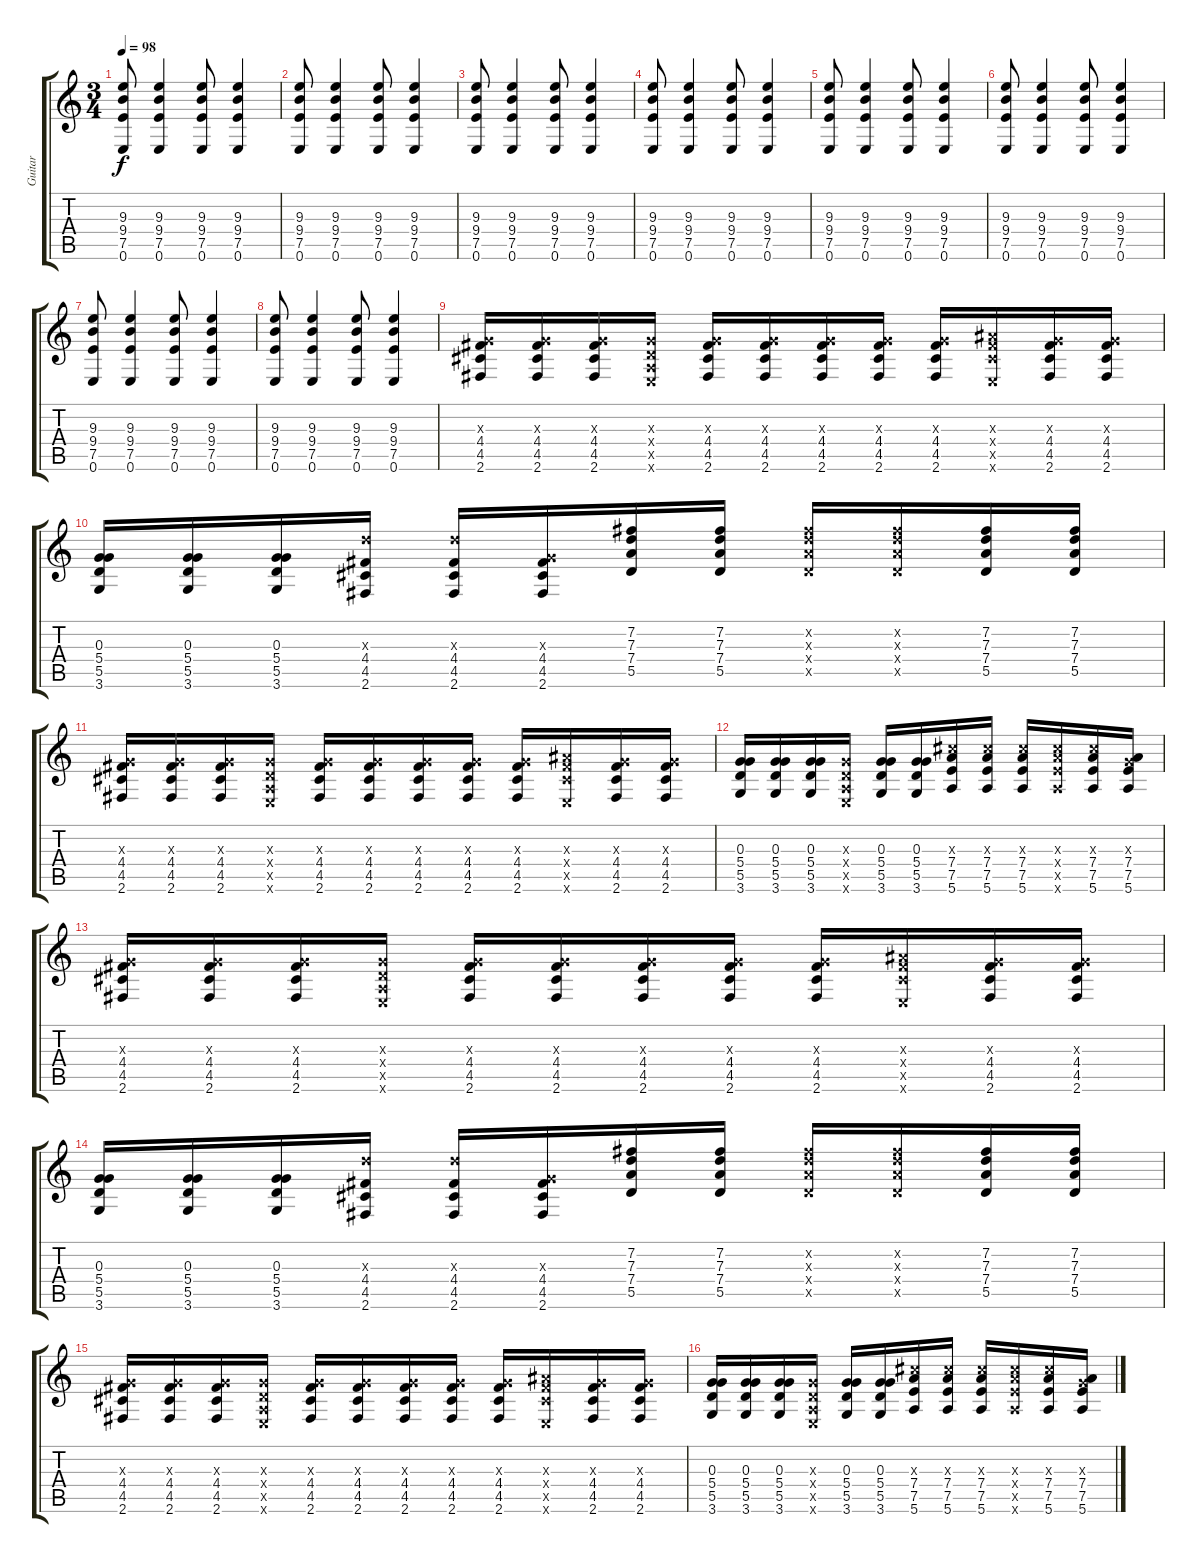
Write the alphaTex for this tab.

\track ("Guitar" "Guitar") {instrument distortionguitar}
\staff {score tabs}
\tuning (E4 B3 G3 D3 A2 E2) {hide}
\ts (3 4)
\tempo 98
\clef g2
\ks c
(9.3 9.4 7.5 0.6).8{dy f} (9.3 9.4 7.5 0.6).4 (9.3 9.4 7.5 0.6).8 (9.3 9.4 7.5 0.6).4 |
(9.3 9.4 7.5 0.6).8 (9.3 9.4 7.5 0.6).4 (9.3 9.4 7.5 0.6).8 (9.3 9.4 7.5 0.6).4 |
(9.3 9.4 7.5 0.6).8 (9.3 9.4 7.5 0.6).4 (9.3 9.4 7.5 0.6).8 (9.3 9.4 7.5 0.6).4 |
(9.3 9.4 7.5 0.6).8 (9.3 9.4 7.5 0.6).4 (9.3 9.4 7.5 0.6).8 (9.3 9.4 7.5 0.6).4 |
(9.3 9.4 7.5 0.6).8 (9.3 9.4 7.5 0.6).4 (9.3 9.4 7.5 0.6).8 (9.3 9.4 7.5 0.6).4 |
(9.3 9.4 7.5 0.6).8 (9.3 9.4 7.5 0.6).4 (9.3 9.4 7.5 0.6).8 (9.3 9.4 7.5 0.6).4 |
(9.3 9.4 7.5 0.6).8 (9.3 9.4 7.5 0.6).4 (9.3 9.4 7.5 0.6).8 (9.3 9.4 7.5 0.6).4 |
(9.3 9.4 7.5 0.6).8 (9.3 9.4 7.5 0.6).4 (9.3 9.4 7.5 0.6).8 (9.3 9.4 7.5 0.6).4 |
(0.3{x} 4.4 4.5 2.6).16 (0.3{x} 4.4 4.5 2.6).16 (0.3{x} 4.4 4.5 2.6).16 (0.3{x} 0.4{x} 0.5{x} 0.6{x}).16 (0.3{x} 4.4 4.5 2.6).16 (0.3{x} 4.4 4.5 2.6).16 (0.3{x} 4.4 4.5 2.6).16 (0.3{x} 4.4 4.5 2.6).16 (0.3{x} 4.4 4.5 2.6).16 (3.3{x} 4.4{x} 4.5{x} 0.6{x}).16 (0.3{x} 4.4 4.5 2.6).16 (0.3{x} 4.4 4.5 2.6).16 |
(0.3 5.4 5.5 3.6).16 (0.3 5.4 5.5 3.6).16 (0.3 5.4 5.5 3.6).16 (7.3{x} 4.4 4.5 2.6).16 (7.3{x} 4.4 4.5 2.6).16 (0.3{x} 4.4 4.5 2.6).16 (7.2 7.3 7.4 5.5).16 (7.2 7.3 7.4 5.5).16 (7.2{x} 7.3{x} 7.4{x} 5.5{x}).16 (7.2{x} 7.3{x} 7.4{x} 5.5{x}).16 (7.2 7.3 7.4 5.5).16 (7.2 7.3 7.4 5.5).16 |
(0.3{x} 4.4 4.5 2.6).16 (0.3{x} 4.4 4.5 2.6).16 (0.3{x} 4.4 4.5 2.6).16 (0.3{x} 0.4{x} 0.5{x} 0.6{x}).16 (0.3{x} 4.4 4.5 2.6).16 (0.3{x} 4.4 4.5 2.6).16 (0.3{x} 4.4 4.5 2.6).16 (0.3{x} 4.4 4.5 2.6).16 (0.3{x} 4.4 4.5 2.6).16 (3.3{x} 4.4{x} 4.5{x} 0.6{x}).16 (0.3{x} 4.4 4.5 2.6).16 (0.3{x} 4.4 4.5 2.6).16 |
(0.3 5.4 5.5 3.6).16 (0.3 5.4 5.5 3.6).16 (0.3 5.4 5.5 3.6).16 (0.3{x} 0.4{x} 0.5{x} 0.6{x}).16 (0.3 5.4 5.5 3.6).16 (0.3 5.4 5.5 3.6).16 (6.3{x} 7.4 7.5 5.6).16 (6.3{x} 7.4 7.5 5.6).16 (6.3{x} 7.4 7.5 5.6).16 (6.3{x} 7.4{x} 7.5{x} 5.6{x}).16 (6.3{x} 7.4 7.5 5.6).16 (0.3{x} 7.4 7.5 5.6).16 |
(0.3{x} 4.4 4.5 2.6).16 (0.3{x} 4.4 4.5 2.6).16 (0.3{x} 4.4 4.5 2.6).16 (0.3{x} 0.4{x} 0.5{x} 0.6{x}).16 (0.3{x} 4.4 4.5 2.6).16 (0.3{x} 4.4 4.5 2.6).16 (0.3{x} 4.4 4.5 2.6).16 (0.3{x} 4.4 4.5 2.6).16 (0.3{x} 4.4 4.5 2.6).16 (3.3{x} 4.4{x} 4.5{x} 0.6{x}).16 (0.3{x} 4.4 4.5 2.6).16 (0.3{x} 4.4 4.5 2.6).16 |
(0.3 5.4 5.5 3.6).16 (0.3 5.4 5.5 3.6).16 (0.3 5.4 5.5 3.6).16 (7.3{x} 4.4 4.5 2.6).16 (7.3{x} 4.4 4.5 2.6).16 (0.3{x} 4.4 4.5 2.6).16 (7.2 7.3 7.4 5.5).16 (7.2 7.3 7.4 5.5).16 (7.2{x} 7.3{x} 7.4{x} 5.5{x}).16 (7.2{x} 7.3{x} 7.4{x} 5.5{x}).16 (7.2 7.3 7.4 5.5).16 (7.2 7.3 7.4 5.5).16 |
(0.3{x} 4.4 4.5 2.6).16 (0.3{x} 4.4 4.5 2.6).16 (0.3{x} 4.4 4.5 2.6).16 (0.3{x} 0.4{x} 0.5{x} 0.6{x}).16 (0.3{x} 4.4 4.5 2.6).16 (0.3{x} 4.4 4.5 2.6).16 (0.3{x} 4.4 4.5 2.6).16 (0.3{x} 4.4 4.5 2.6).16 (0.3{x} 4.4 4.5 2.6).16 (3.3{x} 4.4{x} 4.5{x} 0.6{x}).16 (0.3{x} 4.4 4.5 2.6).16 (0.3{x} 4.4 4.5 2.6).16 |
(0.3 5.4 5.5 3.6).16 (0.3 5.4 5.5 3.6).16 (0.3 5.4 5.5 3.6).16 (0.3{x} 0.4{x} 0.5{x} 0.6{x}).16 (0.3 5.4 5.5 3.6).16 (0.3 5.4 5.5 3.6).16 (6.3{x} 7.4 7.5 5.6).16 (6.3{x} 7.4 7.5 5.6).16 (6.3{x} 7.4 7.5 5.6).16 (6.3{x} 7.4{x} 7.5{x} 5.6{x}).16 (6.3{x} 7.4 7.5 5.6).16 (0.3{x} 7.4 7.5 5.6).16
